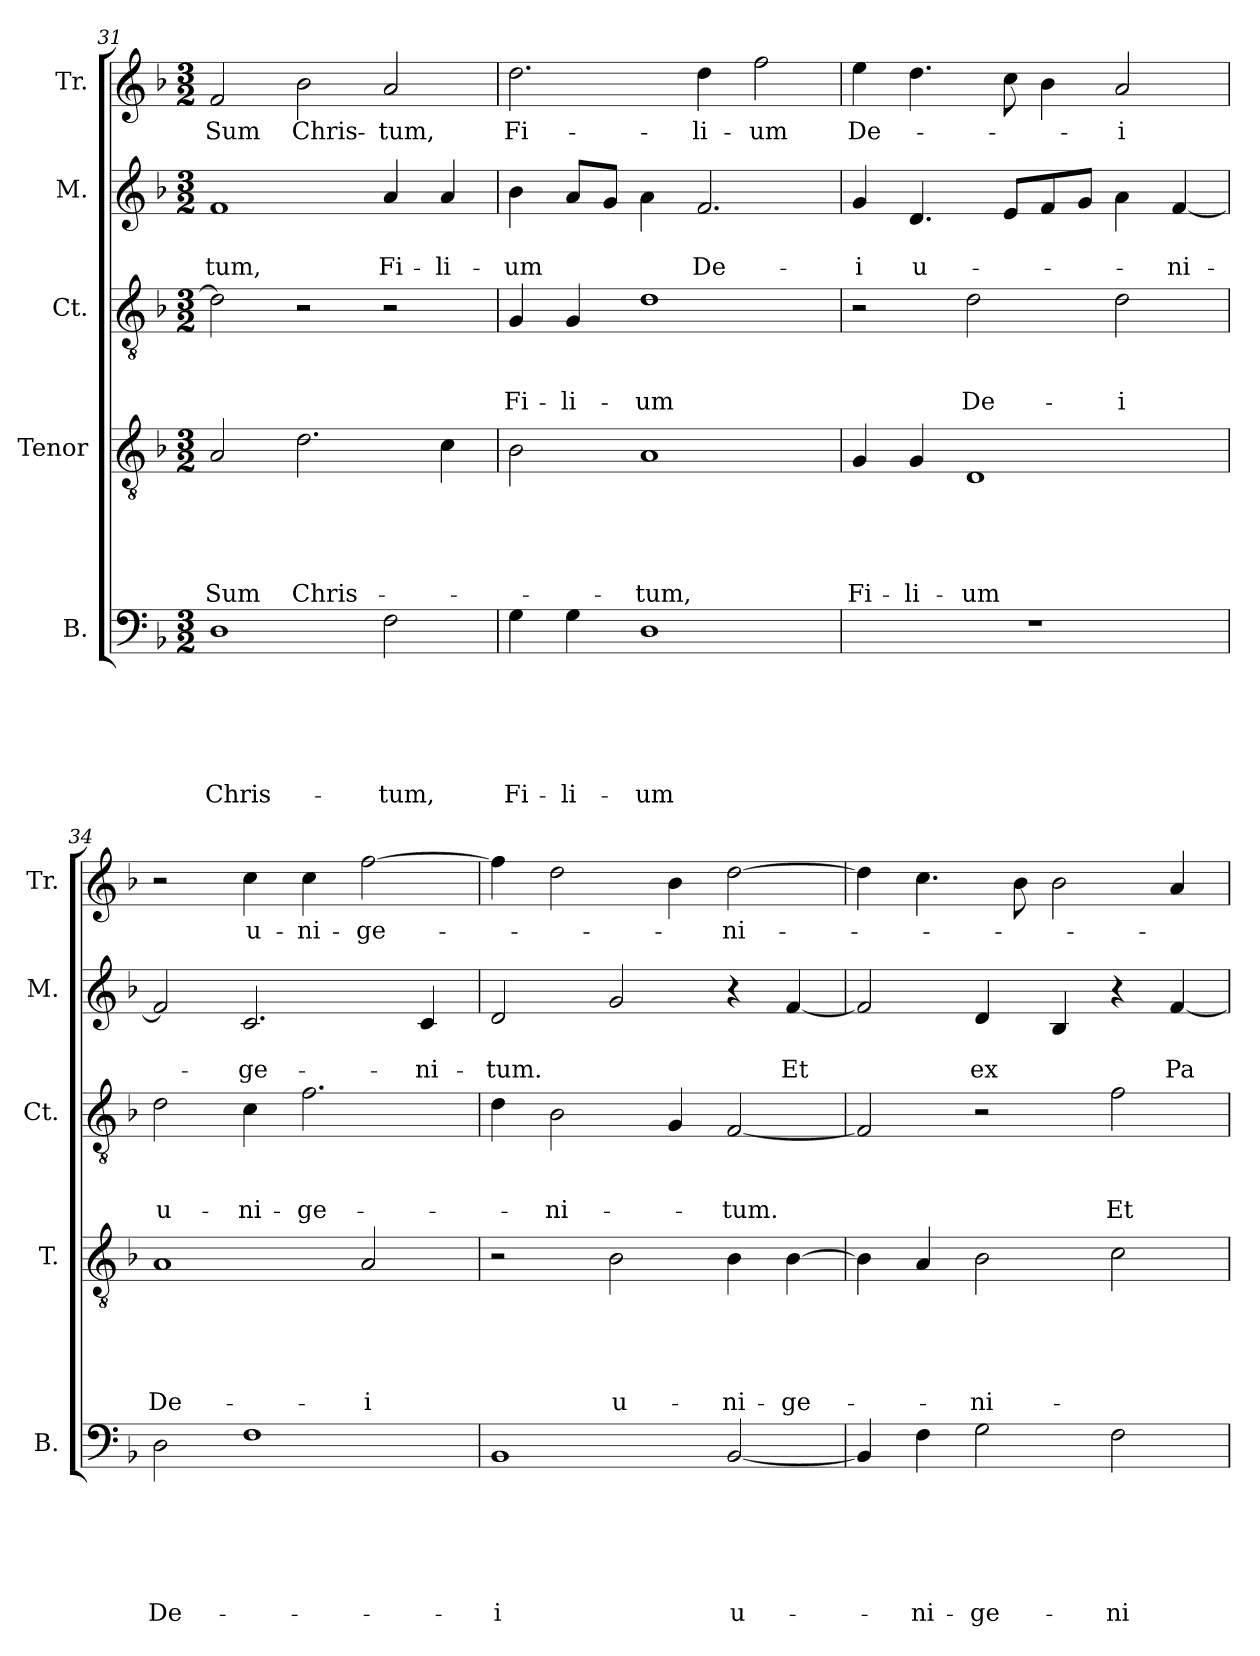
**kern	**text	**text	**text	**text	**text	**text	**kern	**text	**text	**text	**text	**text	**kern	**text	**text	**text	**kern	**text	**text	**kern	**text
*part5	*part5	*part5	*part5	*part5	*part5	*part5	*part4	*part4	*part4	*part4	*part4	*part4	*part3	*part3	*part3	*part3	*part2	*part2	*part2	*part1	*part1
*staff5	*staff5	*staff5	*staff5	*staff5	*staff5	*staff5	*staff4	*staff4	*staff4	*staff4	*staff4	*staff4	*staff3	*staff3	*staff3	*staff3	*staff2	*staff2	*staff2	*staff1	*staff1
*I"B.	*	*	*	*	*	*	*I"Tenor	*	*	*	*	*	*I"Ct.	*	*	*	*I"M.	*	*	*I"Tr.	*
*I'B.	*	*	*	*	*	*	*I'T.	*	*	*	*	*	*I'Ct.	*	*	*	*I'M.	*	*	*I'Tr.	*
*clefF4	*	*	*	*	*	*	*clefGv2	*	*	*	*	*	*clefGv2	*	*	*	*clefG2	*	*	*clefG2	*
*k[b-]	*	*	*	*	*	*	*k[b-]	*	*	*	*	*	*k[b-]	*	*	*	*k[b-]	*	*	*k[b-]	*
*F:	*	*	*	*	*	*	*F:	*	*	*	*	*	*F:	*	*	*	*F:	*	*	*F:	*
*M3/2	*	*	*	*	*	*	*M3/2	*	*	*	*	*	*M3/2	*	*	*	*M3/2	*	*	*M3/2	*
=31	=31	=31	=31	=31	=31	=31	=31	=31	=31	=31	=31	=31	=31	=31	=31	=31	=31	=31	=31	=31	=31
!	!	!	!	!	!	!LO:LY:b	!	!	!	!	!	!LO:LY:b	!	!	!	!	!	!	!LO:LY:b	!	!LO:LY:b
1D	.	.	.	.	.	Chris-	2A/	.	.	.	.	-Sum	2d\]	.	.	.	1f	.	-tum,	2f/	-Sum
!	!	!	!	!	!	!	!	!	!	!	!	!LO:LY:b	!	!	!	!	!	!	!	!	!LO:LY:b
.	.	.	.	.	.	.	2.d\	.	.	.	.	Chris-	2r	.	.	.	.	.	.	2b-\	Chris-
!	!	!	!	!	!	!LO:LY:b	!	!	!	!	!	!	!	!	!	!	!	!	!LO:LY:b	!	!LO:LY:b
2F\	.	.	.	.	.	-tum,	.	.	.	.	.	.	2r	.	.	.	4a/	.	Fi-	2a/	-tum,
!	!	!	!	!	!	!	!	!	!	!	!	!	!	!	!	!	!	!	!LO:LY:b	!	!
.	.	.	.	.	.	.	4c\	.	.	.	.	.	.	.	.	.	4a/	.	-li-	.	.
=32	=32	=32	=32	=32	=32	=32	=32	=32	=32	=32	=32	=32	=32	=32	=32	=32	=32	=32	=32	=32	=32
!	!	!	!	!	!	!LO:LY:b	!	!	!	!	!	!	!	!	!	!LO:LY:b	!	!	!LO:LY:b	!	!LO:LY:b
4G\	.	.	.	.	.	Fi-	2B-\	.	.	.	.	.	4G/	.	.	Fi-	4b-\	.	-um	2.dd\	Fi-
!	!	!	!	!	!	!LO:LY:b	!	!	!	!	!	!	!	!	!	!LO:LY:b	!	!	!	!	!
4G\	.	.	.	.	.	-li-	.	.	.	.	.	.	4G/	.	.	-li-	8a/L	.	.	.	.
.	.	.	.	.	.	.	.	.	.	.	.	.	.	.	.	.	8g/J	.	.	.	.
!	!	!	!	!	!	!LO:LY:b	!	!	!	!	!	!LO:LY:b	!	!	!	!LO:LY:b	!	!	!	!	!
1D	.	.	.	.	.	-um	1A	.	.	.	.	-tum,	1d	.	.	-um	4a\	.	.	.	.
!	!	!	!	!	!	!	!	!	!	!	!	!	!	!	!	!	!	!	!LO:LY:b	!	!LO:LY:b
.	.	.	.	.	.	.	.	.	.	.	.	.	.	.	.	.	2.f/	.	De-	4dd\	-li-
!	!	!	!	!	!	!	!	!	!	!	!	!	!	!	!	!	!	!	!	!	!LO:LY:b
.	.	.	.	.	.	.	.	.	.	.	.	.	.	.	.	.	.	.	.	2ff\	-um
=33	=33	=33	=33	=33	=33	=33	=33	=33	=33	=33	=33	=33	=33	=33	=33	=33	=33	=33	=33	=33	=33
!LO:N:vis=1	!	!	!	!	!	!	!	!	!	!	!	!LO:LY:b	!	!	!	!	!	!	!LO:LY:b	!	!LO:LY:b
1.r	.	.	.	.	.	.	4G/	.	.	.	.	Fi-	2r	.	.	.	4g/	.	-i	4ee\	De-
!	!	!	!	!	!	!	!	!	!	!	!	!LO:LY:b	!	!	!	!	!	!	!LO:LY:b	!	!
.	.	.	.	.	.	.	4G/	.	.	.	.	-li-	.	.	.	.	4.d/	.	u-	4.dd\	.
!	!	!	!	!	!	!	!	!	!	!	!	!LO:LY:b:rj	!	!	!	!LO:LY:b	!	!	!	!	!
.	.	.	.	.	.	.	1D	.	.	.	.	-um	2d\	.	.	De-	.	.	.	.	.
.	.	.	.	.	.	.	.	.	.	.	.	.	.	.	.	.	8e/L	.	.	8cc\	.
.	.	.	.	.	.	.	.	.	.	.	.	.	.	.	.	.	8f/	.	.	4b-\	.
.	.	.	.	.	.	.	.	.	.	.	.	.	.	.	.	.	8g/J	.	.	.	.
!	!	!	!	!	!	!	!	!	!	!	!	!	!	!	!	!LO:LY:b	!	!	!	!	!LO:LY:b
.	.	.	.	.	.	.	.	.	.	.	.	.	2d\	.	.	-i	4a\	.	.	2a/	-i
!	!	!	!	!	!	!	!	!	!	!	!	!	!	!	!	!	!	!	!LO:LY:b	!	!
.	.	.	.	.	.	.	.	.	.	.	.	.	.	.	.	.	[<4f/	.	-ni-	.	.
=34	=34	=34	=34	=34	=34	=34	=34	=34	=34	=34	=34	=34	=34	=34	=34	=34	=34	=34	=34	=34	=34
!	!	!	!	!	!	!LO:LY:b	!	!	!	!	!	!LO:LY:b	!	!	!	!LO:LY:b	!	!	!	!	!
2D\	.	.	.	.	.	De-	1A	.	.	.	.	De-	2d\	.	.	u-	2f/]	.	.	2r	.
!	!	!	!	!	!	!	!	!	!	!	!	!	!	!	!	!LO:LY:b	!	!	!LO:LY:b	!	!LO:LY:b
1F	.	.	.	.	.	.	.	.	.	.	.	.	4c\	.	.	-ni-	2.c/	.	-ge-	4cc\	u-
!	!	!	!	!	!	!	!	!	!	!	!	!	!	!	!	!LO:LY:b	!	!	!	!	!LO:LY:b
.	.	.	.	.	.	.	.	.	.	.	.	.	2.f\	.	.	-ge-	.	.	.	4cc\	-ni-
!	!	!	!	!	!	!	!	!	!	!	!	!LO:LY:b	!	!	!	!	!	!	!	!	!LO:LY:b
.	.	.	.	.	.	.	2A/	.	.	.	.	-i	.	.	.	.	.	.	.	[>2ff\	-ge-
!	!	!	!	!	!	!	!	!	!	!	!	!	!	!	!	!	!	!	!LO:LY:b	!	!
.	.	.	.	.	.	.	.	.	.	.	.	.	.	.	.	.	4c/	.	-ni-	.	.
=35	=35	=35	=35	=35	=35	=35	=35	=35	=35	=35	=35	=35	=35	=35	=35	=35	=35	=35	=35	=35	=35
!	!	!	!	!	!	!LO:LY:b:rj	!	!	!	!	!	!	!	!	!	!	!	!	!LO:LY:b	!	!
1BB-	.	.	.	.	.	-i	2r	.	.	.	.	.	4d\	.	.	.	2d/	.	-tum.	4ff\]	.
!	!	!	!	!	!	!	!	!	!	!	!	!	!	!	!	!LO:LY:b	!	!	!	!	!
.	.	.	.	.	.	.	.	.	.	.	.	.	2B-\	.	.	-ni-	.	.	.	2dd\	.
!	!	!	!	!	!	!	!	!	!	!	!	!LO:LY:b	!	!	!	!	!	!	!	!	!
.	.	.	.	.	.	.	2B-\	.	.	.	.	u-	.	.	.	.	2g/	.	.	.	.
.	.	.	.	.	.	.	.	.	.	.	.	.	4G/	.	.	.	.	.	.	4b-\	.
!	!	!	!	!	!	!LO:LY:b	!	!	!	!	!	!LO:LY:b	!	!	!	!LO:LY:b	!	!	!	!	!LO:LY:b
[<2BB-/	.	.	.	.	.	u-	4B-\	.	.	.	.	-ni-	[<2F/	.	.	-tum.	4r	.	.	[<2dd\	-ni-
!	!	!	!	!	!	!	!	!	!	!	!	!LO:LY:b	!	!	!	!	!	!	!LO:LY:b	!	!
.	.	.	.	.	.	.	[<4B-\	.	.	.	.	-ge-	.	.	.	.	[<4f/	.	Et	.	.
!!LO:LB:g=z
=36	=36	=36	=36	=36	=36	=36	=36	=36	=36	=36	=36	=36	=36	=36	=36	=36	=36	=36	=36	=36	=36
4BB-/]	.	.	.	.	.	.	4B-\]	.	.	.	.	.	2F/]	.	.	.	2f/]	.	.	4dd\]	.
!	!	!	!	!	!	!LO:LY:b	!	!	!	!	!	!	!	!	!	!	!	!	!	!	!
4F\	.	.	.	.	.	-ni-	4A/	.	.	.	.	.	.	.	.	.	.	.	.	4.cc\	.
!	!	!	!	!	!	!LO:LY:b	!	!	!	!	!	!LO:LY:b	!	!	!	!	!	!	!LO:LY:b	!	!
2G\	.	.	.	.	.	-ge-	2B-\	.	.	.	.	-ni-	2r	.	.	.	4d/	.	ex	.	.
.	.	.	.	.	.	.	.	.	.	.	.	.	.	.	.	.	.	.	.	8b-\	.
.	.	.	.	.	.	.	.	.	.	.	.	.	.	.	.	.	4B-/	.	.	2b-\	.
!	!	!	!	!	!	!LO:LY:b	!	!	!	!	!	!	!	!	!	!LO:LY:b	!	!	!	!	!
2F\	.	.	.	.	.	-ni-	2c\	.	.	.	.	.	2f\	.	.	Et	4r	.	.	.	.
!	!	!	!	!	!	!	!	!	!	!	!	!	!	!	!	!	!	!	!LO:LY:b	!	!
.	.	.	.	.	.	.	.	.	.	.	.	.	.	.	.	.	[<4f/	.	Pa-	4a/	.
=	=	=	=	=	=	=	=	=	=	=	=	=	=	=	=	=	=	=	=	=	=
*-	*-	*-	*-	*-	*-	*-	*-	*-	*-	*-	*-	*-	*-	*-	*-	*-	*-	*-	*-	*-	*-
